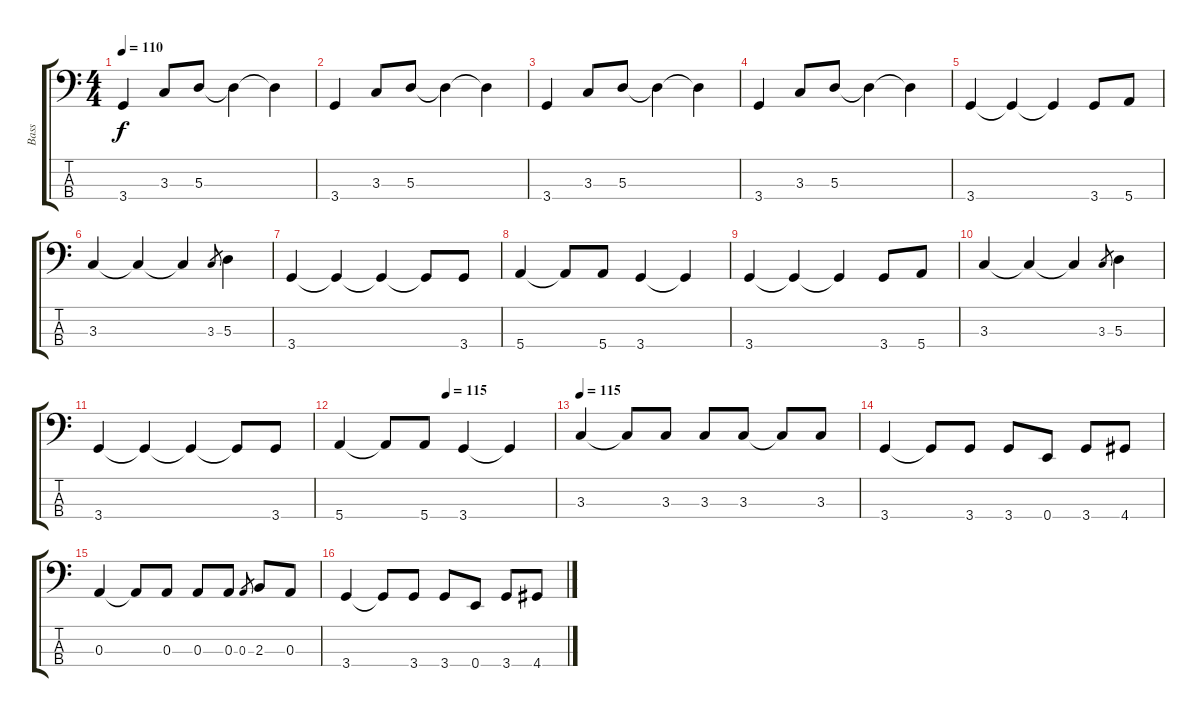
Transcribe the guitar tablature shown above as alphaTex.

\track ("Bass" "Bass") {instrument electricbassfinger}
\staff {score tabs}
\tuning (G2 D2 A1 E1) {hide}
\ts (4 4)
\tempo 110
\clef f4
\ks c
3.4.4{dy f} 3.3.8 5.3.8 5.3{t}.4 5.3{t}.4 |
3.4.4 3.3.8 5.3.8 5.3{t}.4 5.3{t}.4 |
3.4.4 3.3.8 5.3.8 5.3{t}.4 5.3{t}.4 |
3.4.4 3.3.8 5.3.8 5.3{t}.4 5.3{t}.4 |
3.4.4 3.4{t}.4 3.4{t}.4 3.4.8 5.4.8 |
3.3.4 3.3{t}.4 3.3{t}.4 3.3.8{gr} 5.3.4 |
3.4.4 3.4{t}.4 3.4{t}.4 3.4{t}.8 3.4.8 |
5.4.4 5.4{t}.8 5.4.8 3.4.4 3.4{t}.4 |
3.4.4 3.4{t}.4 3.4{t}.4 3.4.8 5.4.8 |
3.3.4 3.3{t}.4 3.3{t}.4 3.3.8{gr} 5.3.4 |
3.4.4 3.4{t}.4 3.4{t}.4 3.4{t}.8 3.4.8 |
\tempo (115 0.5)
5.4.4 5.4{t}.8 5.4.8 3.4.4 3.4{t}.4 |
\tempo 115
3.3.4 3.3{t}.8 3.3.8 3.3.8 3.3.8 3.3{t}.8 3.3.8 |
3.4.4 3.4{t}.8 3.4.8 3.4.8 0.4.8 3.4.8 4.4.8 |
0.3.4 0.3{t}.8 0.3.8 0.3.8 0.3.8 0.3.8{gr} 2.3.8 0.3.8 |
3.4.4 3.4{t}.8 3.4.8 3.4.8 0.4.8 3.4.8 4.4.8
